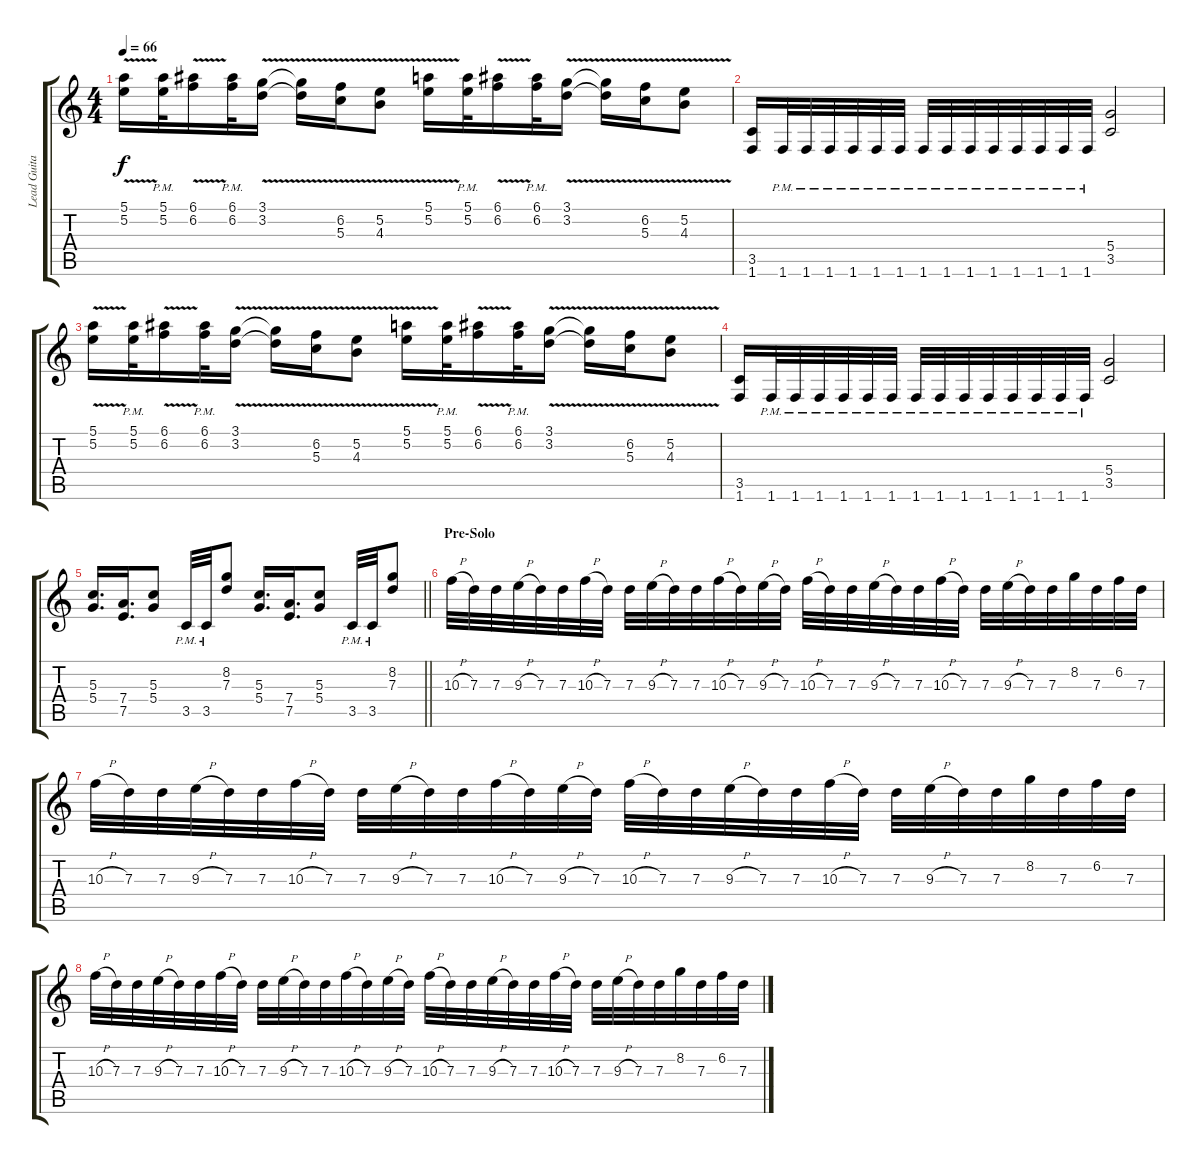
\track ("Lead Guitar" "Lead Guita") {instrument distortionguitar}
\staff {score tabs}
\tuning (E4 B3 G3 D3 A2 E2) {hide}
\ts (4 4)
\tempo 66
\clef g2
\ks c
(5.1{v} 5.2{v}).16{dy f} (5.1{pm} 5.2{pm}).32 (6.1{v} 6.2{v}).16 (6.1{pm} 6.2{pm}).32 (3.1{v} 3.2{v}).16 (3.1{t} 3.2{t}).16 (6.2{v} 5.3{v}).16 (5.2{v} 4.3{v}).8 (5.1{v} 5.2{v}).16 (5.1{pm} 5.2{pm}).32 (6.1{v} 6.2{v}).16 (6.1{pm} 6.2{pm}).32 (3.1{v} 3.2{v}).16 (3.1{t} 3.2{t}).16 (6.2{v} 5.3{v}).16 (5.2{v} 4.3{v}).8 |
(3.5 1.6).16 1.6{pm}.32 1.6{pm}.32 1.6{pm}.32 1.6{pm}.32 1.6{pm}.32 1.6{pm}.32 1.6{pm}.32 1.6{pm}.32 1.6{pm}.32 1.6{pm}.32 1.6{pm}.32 1.6{pm}.32 1.6{pm}.32 1.6{pm}.32 (5.4 3.5).2 |
(5.1{v} 5.2{v}).16 (5.1{pm} 5.2{pm}).32 (6.1{v} 6.2{v}).16 (6.1{pm} 6.2{pm}).32 (3.1{v} 3.2{v}).16 (3.1{t} 3.2{t}).16 (6.2{v} 5.3{v}).16 (5.2{v} 4.3{v}).8 (5.1{v} 5.2{v}).16 (5.1{pm} 5.2{pm}).32 (6.1{v} 6.2{v}).16 (6.1{pm} 6.2{pm}).32 (3.1{v} 3.2{v}).16 (3.1{t} 3.2{t}).16 (6.2{v} 5.3{v}).16 (5.2{v} 4.3{v}).8 |
(3.5 1.6).16 1.6{pm}.32 1.6{pm}.32 1.6{pm}.32 1.6{pm}.32 1.6{pm}.32 1.6{pm}.32 1.6{pm}.32 1.6{pm}.32 1.6{pm}.32 1.6{pm}.32 1.6{pm}.32 1.6{pm}.32 1.6{pm}.32 1.6{pm}.32 (5.4 3.5).2 |
\barLineRight lightlight
(5.3 5.4).16{d} (7.4 7.5).16{d} (5.3 5.4).8 3.5{pm}.32 3.5{pm}.32 (8.2 7.3).8 (5.3 5.4).16{d} (7.4 7.5).16{d} (5.3 5.4).8 3.5{pm}.32 3.5{pm}.32 (8.2 7.3).8 |
\section ("" "Pre-Solo")
10.3{h}.32 7.3.32 7.3.32 9.3{h}.32 7.3.32 7.3.32 10.3{h}.32 7.3.32 7.3.32 9.3{h}.32 7.3.32 7.3.32 10.3{h}.32 7.3.32 9.3{h}.32 7.3.32 10.3{h}.32 7.3.32 7.3.32 9.3{h}.32 7.3.32 7.3.32 10.3{h}.32 7.3.32 7.3.32 9.3{h}.32 7.3.32 7.3.32 8.2.32 7.3.32 6.2.32 7.3.32 |
10.3{h}.32 7.3.32 7.3.32 9.3{h}.32 7.3.32 7.3.32 10.3{h}.32 7.3.32 7.3.32 9.3{h}.32 7.3.32 7.3.32 10.3{h}.32 7.3.32 9.3{h}.32 7.3.32 10.3{h}.32 7.3.32 7.3.32 9.3{h}.32 7.3.32 7.3.32 10.3{h}.32 7.3.32 7.3.32 9.3{h}.32 7.3.32 7.3.32 8.2.32 7.3.32 6.2.32 7.3.32 |
10.3{h}.32 7.3.32 7.3.32 9.3{h}.32 7.3.32 7.3.32 10.3{h}.32 7.3.32 7.3.32 9.3{h}.32 7.3.32 7.3.32 10.3{h}.32 7.3.32 9.3{h}.32 7.3.32 10.3{h}.32 7.3.32 7.3.32 9.3{h}.32 7.3.32 7.3.32 10.3{h}.32 7.3.32 7.3.32 9.3{h}.32 7.3.32 7.3.32 8.2.32 7.3.32 6.2.32 7.3.32
